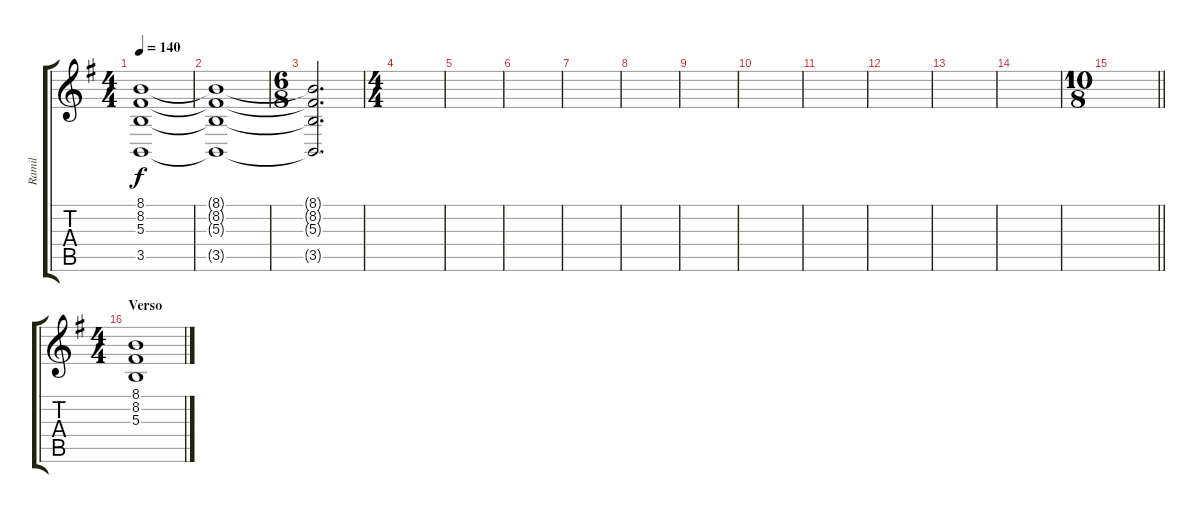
\track ("Ramil" "Ramil") {instrument stringensemble1}
\staff {score tabs}
\tuning (Eb4 Bb3 Gb3 Db3 Ab2 Eb2) {hide}
\ts (4 4)
\tempo 140
\clef g2
\ks g
(8.1{t} 8.2{t} 5.3{t} 3.5{t}).1{dy f} |
(8.1{t} 8.2{t} 5.3{t} 3.5{t}).1 |
\ts (6 8)
(8.1{t} 8.2{t} 5.3{t} 3.5{t}).2{d} |
\ts (4 4)
|
|
|
|
|
|
|
|
|
|
|
\ts (10 8)
\barLineRight lightlight
|
\ts (4 4)
\section ("" "Verso")
(8.1 8.2 5.3).1{volume 10}
